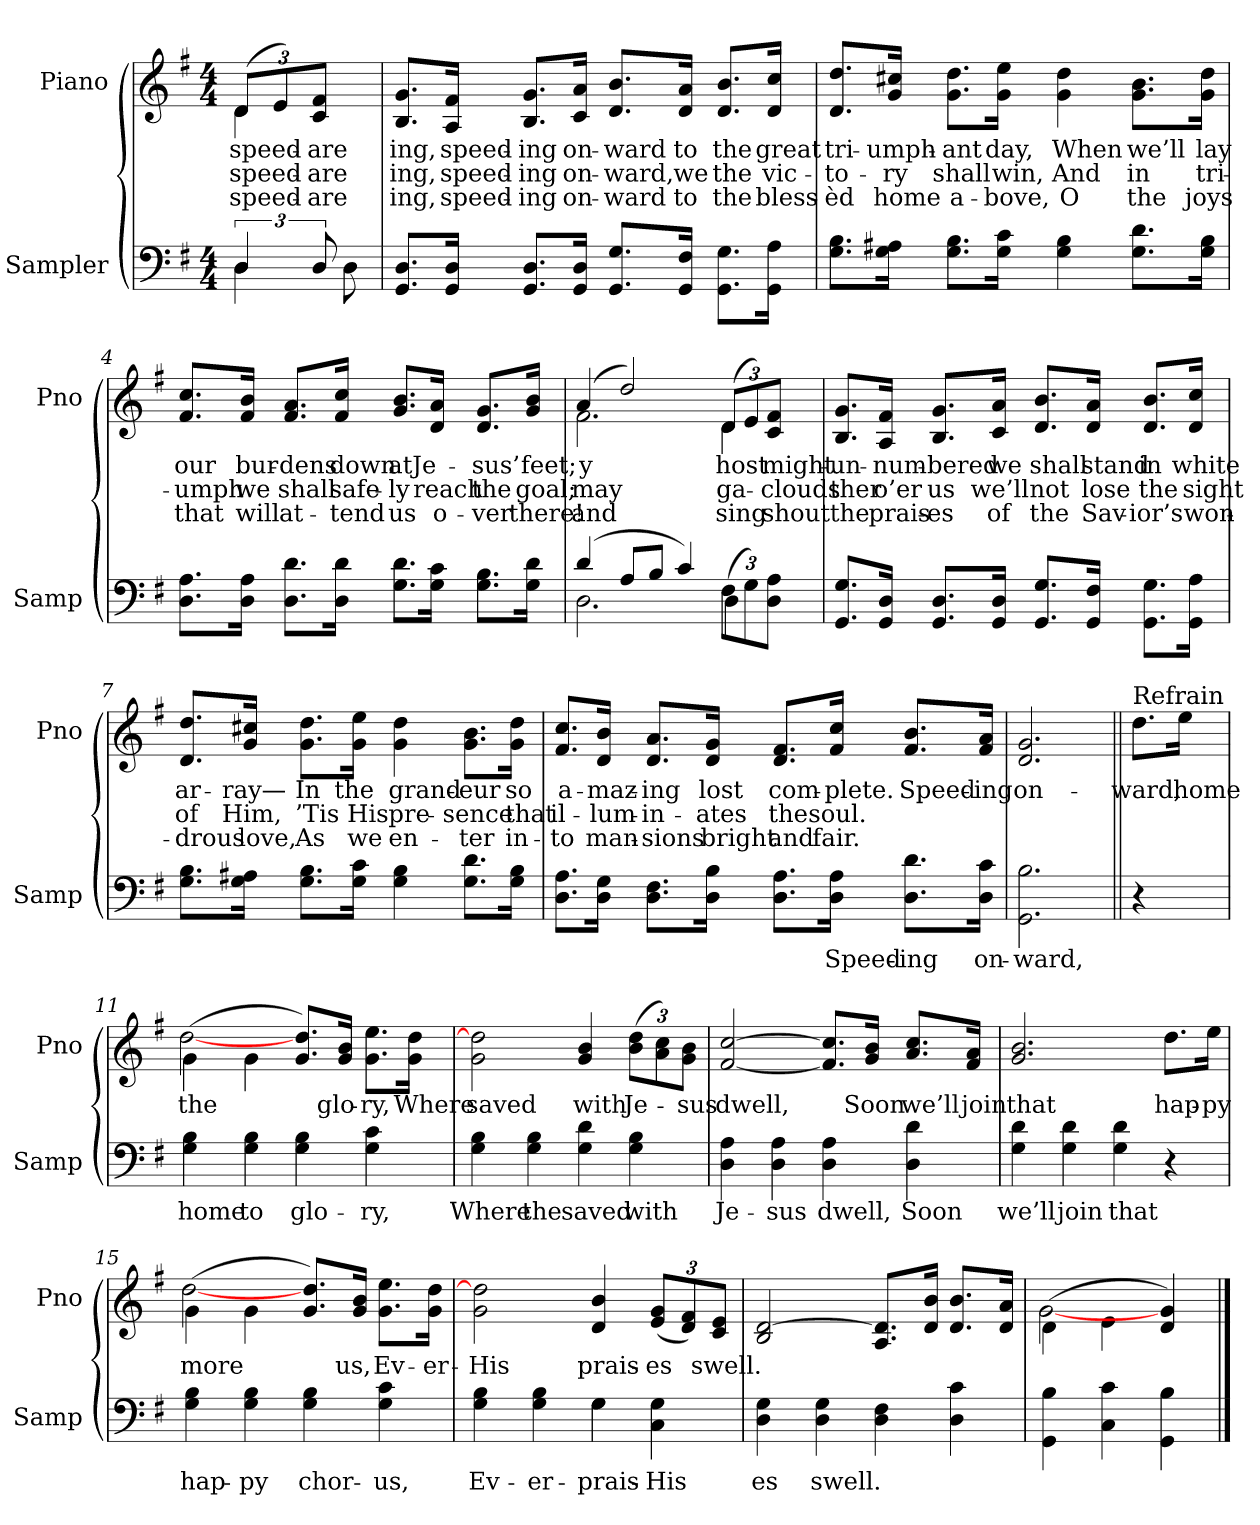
**kern	**text	**kern	**text	**text	**text
*part2	*part2	*part1	*part1	*part1	*part1
*staff2	*staff2	*staff1	*staff1	*staff1	*staff1
*I"Sampler	*	*I"Piano	*	*	*
*I'Samp	*	*I'Pno	*	*	*
*clefF4	*	*clefG2	*	*	*
*k[f#]	*	*k[f#]	*	*	*
*G:	*	*G:	*	*	*
*M4/4	*	*M4/4	*	*	*
=1	=1	=1	=1	=1	=1
*^	*	*^	*	*	*
6D/	4D	.	(12d/L	4d	speed-	speed-	speed-
.	.	.	12e/)	.	.	.	.
12D/	.	.	12c/ 12f#/J	.	are	are	are
8ryy	8D	.	8ryy	8ryy	.	.	.
*v	*v	*	*	*	*	*	*
*	*	*v	*v	*	*	*
=2	=2	=2	=2	=2	=2
8.GG/ 8.D/L	.	8.B/ 8.g/L	-ing,	-ing,	-ing,
16GG/ 16D/Jk	.	16A/ 16f#/Jk	speed-	speed-	speed-
8.GG/ 8.D/L	.	8.B/ 8.g/L	-ing	-ing	-ing
16GG/ 16D/Jk	.	16c/ 16a/Jk	on-	on-	on-
8.GG/ 8.G/L	.	8.d/ 8.b/L	-ward	-ward,	-ward
16GG/ 16F#/Jk	.	16d/ 16a/Jk	to	we	to
8.GG\ 8.G\L	.	8.d/ 8.b/L	the	the	the
16GG\ 16A\Jk	.	16d/ 16cc/Jk	great	vic-	bless-
=3	=3	=3	=3	=3	=3
8.G\ 8.B\L	.	8.d/ 8.dd/L	tri-	-to-	-èd
16G\ 16A#X\Jk	.	16g/ 16cc#X/Jk	-umph-	-ry	home
8.G\ 8.B\L	.	8.g\ 8.dd\L	-ant	shall	a-
16G\ 16c\Jk	.	16g\ 16ee\Jk	day,	win,	-bove,
4G 4B	.	4g 4dd	When	And	O
8.G\ 8.d\L	.	8.g\ 8.b\L	we’ll	in	the
16G\ 16B\Jk	.	16g\ 16dd\Jk	lay	tri-	joys
=4	=4	=4	=4	=4	=4
8.D\ 8.A\L	.	8.f#/ 8.cc/L	our	-umph	that
16D\ 16A\Jk	.	16f#/ 16b/Jk	bur-	we	will
8.D\ 8.d\L	.	8.f#/ 8.a/L	-dens	shall	at-
16D\ 16d\Jk	.	16f#/ 16cc/Jk	down	safe-	-tend
8.G\ 8.d\L	.	8.g/ 8.b/L	at	-ly	us
16G\ 16c\Jk	.	16d/ 16a/Jk	Je-	reach	o-
8.G\ 8.B\L	.	8.d/ 8.g/L	-sus’	the	-ver
16G\ 16d\Jk	.	16g/ 16b/Jk	feet;	goal;	there!
=5	=5	=5	=5	=5	=5
*^	*	*^	*	*	*
(4d/	2.D	.	(4a/	2.f#	-y	may	and
8A/L	.	.	2dd/)	.	.	.	.
8B/J	.	.	.	.	.	.	.
4c/)	.	.	.	.	.	.	.
(12F#\L	4D	.	(12d/L	4d	host	ga-	sing
12G\)	.	.	12e/)	.	.	.	.
12D\ 12A\J	.	.	12c/ 12f#/J	.	might-	clouds	shout
*v	*v	*	*	*	*	*	*
*	*	*v	*v	*	*	*
=6	=6	=6	=6	=6	=6
8.GG/ 8.G/L	.	8.B/ 8.g/L	un-	-ther	the
16GG/ 16D/Jk	.	16A/ 16f#/Jk	-num-	o’er	prais-
8.GG/ 8.D/L	.	8.B/ 8.g/L	-bered	us	-es
16GG/ 16D/Jk	.	16c/ 16a/Jk	we	we’ll	of
8.GG/ 8.G/L	.	8.d/ 8.b/L	shall	not	the
16GG/ 16F#/Jk	.	16d/ 16a/Jk	stand	lose	Sav-
8.GG\ 8.G\L	.	8.d/ 8.b/L	in	the	-ior’s
16GG\ 16A\Jk	.	16d/ 16cc/Jk	white	sight	won-
=7	=7	=7	=7	=7	=7
8.G\ 8.B\L	.	8.d/ 8.dd/L	ar-	of	-drous
16G\ 16A#X\Jk	.	16g/ 16cc#X/Jk	-ray—	Him,	love,
8.G\ 8.B\L	.	8.g\ 8.dd\L	In	’Tis	As
16G\ 16c\Jk	.	16g\ 16ee\Jk	the	His	we
4G 4B	.	4g 4dd	grand-	pre-	en-
8.G\ 8.d\L	.	8.g\ 8.b\L	-eur	-sence	-ter
16G\ 16B\Jk	.	16g\ 16dd\Jk	so	that	in-
=8	=8	=8	=8	=8	=8
8.D\ 8.A\L	.	8.f#/ 8.cc/L	a-	il-	-to
16D\ 16G\Jk	.	16d/ 16b/Jk	-maz-	-lum-	man-
8.D\ 8.F#\L	.	8.d/ 8.a/L	-ing	-in-	-sions
16D\ 16B\Jk	.	16d/ 16g/Jk	lost	-ates	bright
8.D\ 8.A\L	.	8.d/ 8.f#/L	com-	the	and
16D\ 16A\Jk	Speed-	16f#/ 16cc/Jk	-plete.	soul.	fair.
8.D\ 8.d\L	-ing	8.f#/ 8.b/L	Speed-	.	.
16D\ 16c\Jk	on-	16f#/ 16a/Jk	-ing	.	.
=9	=9	=9	=9	=9	=9
2.GG 2.B	-ward,	2.d 2.g	on-	.	.
=10||	=10||	=10||	=10||	=10||	=10||
!	!	!LO:TX:t=Refrain	!	!	!
4r	.	8.dd\L	-ward,	.	.
.	.	16ee\Jk	home	.	.
=11	=11	=11	=11	=11	=11
*	*	*^	*	*	*
4G 4B	home	(4g\	[2dd	the	.	.
4G 4B	to	4g\	.	.	.	.
4G 4B	glo-	8.g/ 8.dd/L)	2ryy	.	.	.
.	.	16g/ 16b/Jk	.	glo-	.	.
4G 4c	-ry,	8.g\ 8.ee\L	.	-ry,	.	.
.	.	16g\ 16dd\Jk	.	Where	.	.
*	*	*v	*v	*	*	*
=12	=12	=12	=12	=12	=12
4G 4B	Where	2g 2dd]	saved	.	.
4G 4B	the	.	.	.	.
4G 4d	saved	4g 4b	with	.	.
4G 4B	with	(12b\ 12dd\L	Je-	.	.
.	.	12a\ 12cc\)	.	.	.
.	.	12g\ 12b\J	-sus	.	.
=13	=13	=13	=13	=13	=13
4D 4A	Je-	[2f# [2cc	dwell,	.	.
4D 4A	-sus	.	.	.	.
4D 4A	dwell,	8.f#]/ 8.cc]/L	.	.	.
.	.	16g/ 16b/Jk	Soon	.	.
4D 4d	Soon	8.a/ 8.cc/L	we’ll	.	.
.	.	16f#/ 16a/Jk	join	.	.
=14	=14	=14	=14	=14	=14
4G 4d	we’ll	2.g 2.b	that	.	.
4G 4d	join	.	.	.	.
4G 4d	that	.	.	.	.
4r	.	8.dd\L	hap-	.	.
.	.	16ee\Jk	-py	.	.
=15	=15	=15	=15	=15	=15
*	*	*^	*	*	*
4G 4B	hap-	(4g\	[2dd	-more	.	.
4G 4B	-py	4g\	.	.	.	.
4G 4B	chor-	8.g/ 8.dd/L)	2ryy	.	.	.
.	.	16g/ 16b/Jk	.	-us,	.	.
4G 4c	-us,	8.g\ 8.ee\L	.	Ev-	.	.
.	.	16g\ 16dd\Jk	.	-er-	.	.
*	*	*v	*v	*	*	*
=16	=16	=16	=16	=16	=16
*^	*	*	*	*	*
4G 4B	2ryy	Ev-	2g 2dd]	His	.	.
4G 4B	.	-er-	.	.	.	.
4G\	4G	prais-	4d 4b	prais-	.	.
4C 4G	4ryy	His	(12e/ 12g/L	-es	.	.
.	.	.	12d/ 12f#/)	.	.	.
.	.	.	12c/ 12e/J	swell.	.	.
*v	*v	*	*	*	*	*
=17	=17	=17	=17	=17	=17
4D 4G	-es	2B/ [2d/	.	.	.
4D 4G	swell.	.	.	.	.
4D 4F#	.	8.A/ 8.d]/L	.	.	.
.	.	16d/ 16b/Jk	.	.	.
4D 4c	.	8.d/ 8.b/L	.	.	.
.	.	16d/ 16a/Jk	.	.	.
=18	=18	=18	=18	=18	=18
*	*	*^	*	*	*
4GG 4B	.	(4d\	[2g	.	.	.
4C 4c	.	4e\	.	.	.	.
4GG 4B	.	4d 4g)	4ryy	.	.	.
*	*	*v	*v	*	*	*
==	==	==	==	==	==
*-	*-	*-	*-	*-	*-
